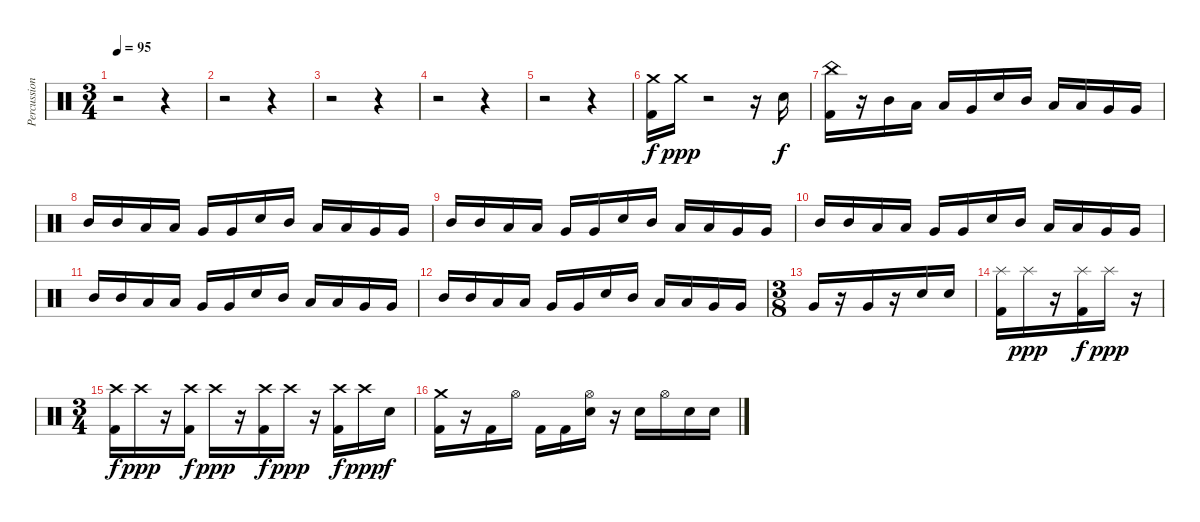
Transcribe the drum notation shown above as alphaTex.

\track ("Percussion" "Percussion") {instrument percussion}
\staff {score}
\articulation defaults
\ts (3 4)
\tempo 95
\clef neutral
\ks c
r.2{dy f} r.4 |
r.2 r.4 |
r.2 r.4 |
r.2 r.4 |
r.2 r.4 |
\section ("" "")
("Crash medium (hit)" "Kick (hit) 2").16 "Crash medium (hit)".16{dy ppp} r.2 r.16 "Electric Snare (hit)".16{dy f} |
("China (hit)" "Kick (hit) 2").16 r.16 "Mid Tom (hit)".16 "Low Tom (hit)".16 "Low Tom (hit)".16 "Very Low Tom (hit)".16 "Electric Snare (hit)".16 "Mid Tom (hit)".16 "Low Tom (hit)".16 "Low Tom (hit)".16 "Very Low Tom (hit)".16 "Very Low Tom (hit)".16 |
"Mid Tom (hit)".16 "Mid Tom (hit)".16 "Low Tom (hit)".16 "Low Tom (hit)".16 "Very Low Tom (hit)".16 "Very Low Tom (hit)".16 "Electric Snare (hit)".16 "Mid Tom (hit)".16 "Low Tom (hit)".16 "Low Tom (hit)".16 "Very Low Tom (hit)".16 "Very Low Tom (hit)".16 |
"Mid Tom (hit)".16 "Mid Tom (hit)".16 "Low Tom (hit)".16 "Low Tom (hit)".16 "Very Low Tom (hit)".16 "Very Low Tom (hit)".16 "Electric Snare (hit)".16 "Mid Tom (hit)".16 "Low Tom (hit)".16 "Low Tom (hit)".16 "Very Low Tom (hit)".16 "Very Low Tom (hit)".16 |
"Mid Tom (hit)".16 "Mid Tom (hit)".16 "Low Tom (hit)".16 "Low Tom (hit)".16 "Very Low Tom (hit)".16 "Very Low Tom (hit)".16 "Electric Snare (hit)".16 "Mid Tom (hit)".16 "Low Tom (hit)".16 "Low Tom (hit)".16 "Very Low Tom (hit)".16 "Very Low Tom (hit)".16 |
"Mid Tom (hit)".16 "Mid Tom (hit)".16 "Low Tom (hit)".16 "Low Tom (hit)".16 "Very Low Tom (hit)".16 "Very Low Tom (hit)".16 "Electric Snare (hit)".16 "Mid Tom (hit)".16 "Low Tom (hit)".16 "Low Tom (hit)".16 "Very Low Tom (hit)".16 "Very Low Tom (hit)".16 |
"Mid Tom (hit)".16 "Mid Tom (hit)".16 "Low Tom (hit)".16 "Low Tom (hit)".16 "Very Low Tom (hit)".16 "Very Low Tom (hit)".16 "Electric Snare (hit)".16 "Mid Tom (hit)".16 "Low Tom (hit)".16 "Low Tom (hit)".16 "Very Low Tom (hit)".16 "Very Low Tom (hit)".16 |
\ts (3 8)
"Very Low Tom (hit)".16 r.16 "Very Low Tom (hit)".16 r.16 "Electric Snare (hit)".16 "Electric Snare (hit)".16 |
("Splash (hit)" "Kick (hit) 2").16 "Splash (hit)".16{dy ppp} r.16 ("Splash (hit)" "Kick (hit) 2").16{dy f} "Splash (hit)".16{dy ppp} r.16 |
\ts (3 4)
("Crash high (hit)" "Kick (hit) 2").16{dy f} "Crash high (hit)".16{dy ppp} r.16 ("Crash high (hit)" "Kick (hit) 2").16{dy f} "Crash high (hit)".16{dy ppp} r.16 ("Crash high (hit)" "Kick (hit) 2").16{dy f} "Crash high (hit)".16{dy ppp} r.16 ("Crash high (hit)" "Kick (hit) 2").16{dy f} "Crash high (hit)".16{dy ppp} "Electric Snare (hit)".16{dy f} |
("Crash medium (hit)" "Kick (hit) 2").16 r.16 "Kick (hit) 2".16 "Hi-Hat (open)".16 "Kick (hit) 2".16 "Kick (hit) 2".16 ("Hi-Hat (open)" "Electric Snare (hit)").16 r.16 "Electric Snare (hit)".16 "Hi-Hat (open)".16 "Electric Snare (hit)".16 "Electric Snare (hit)".16
